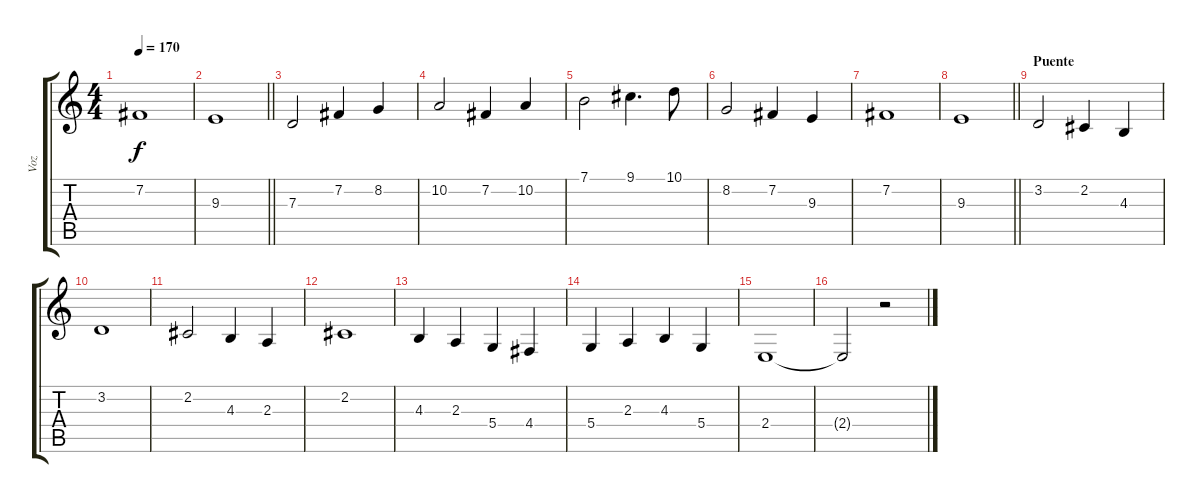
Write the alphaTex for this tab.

\track ("Voz" "Voz") {instrument altosax}
\staff {score tabs}
\tuning (E4 B3 G3 D3 A2 E2) {hide}
\ts (4 4)
\tempo 170
\clef g2
\ks c
7.2.1{dy f} |
\barLineRight lightlight
9.3.1 |
7.3.2 7.2.4 8.2.4 |
10.2.2 7.2.4 10.2.4 |
7.1.2 9.1.4{d} 10.1.8 |
8.2.2 7.2.4 9.3.4 |
7.2.1 |
\barLineRight lightlight
9.3.1 |
\section ("" "Puente")
3.2.2 2.2.4 4.3.4 |
3.2.1 |
2.2.2 4.3.4 2.3.4 |
2.2.1 |
4.3.4 2.3.4 5.4.4 4.4.4 |
5.4.4 2.3.4 4.3.4 5.4.4 |
2.4.1 |
2.4{t}.2 r.2
